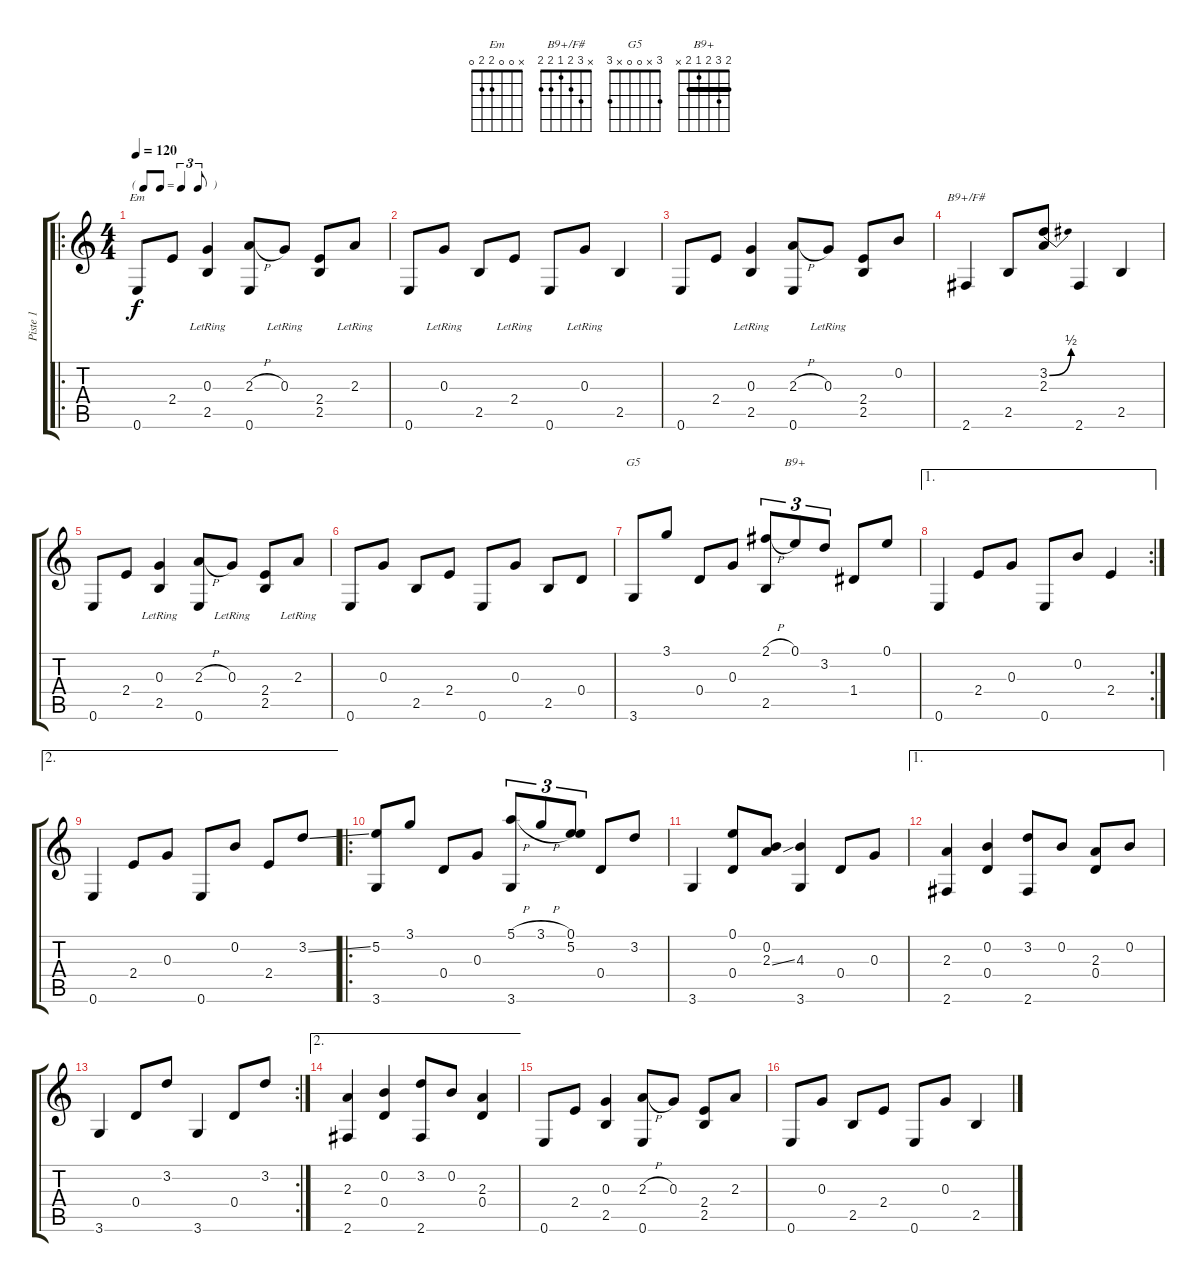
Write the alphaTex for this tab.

\track ("Piste 1" "Piste 1") {instrument acousticguitarnylon}
\staff {score tabs}
\tuning (E4 B3 G3 D3 A2 E2) {hide}
\chord ("Em" x 0 0 2 2 0)
\chord ("B9+/F#" x 3 2 1 2 2)
\chord ("G5" 3 x 0 0 x 3)
\chord ("B9+" 2 3 2 1 2 x) {barre 2}
\ro
\ts (4 4)
\tf triplet8th
\tempo 120
\clef g2
\ks c
0.6.8{ch "Em" dy f instrument acousticguitarnylon} 2.4.8 (0.3{lr} 2.5).4 (2.3{h} 0.6).8 0.3{lr}.8 (2.4 2.5).8 2.3{lr}.8 |
0.6.8 0.3{lr}.8 2.5.8 2.4{lr}.8 0.6.8 0.3{lr}.8 2.5.4 |
0.6.8 2.4.8 (0.3{lr} 2.5).4 (2.3{h} 0.6).8 0.3{lr}.8 (2.4 2.5).8 0.2.8 |
2.6.4{ch "B9+/F#"} 2.5.8 (3.2{be (bend 0 0 60 2)} 2.3).8 2.6.4 2.5.4 |
0.6.8 2.4.8 (0.3{lr} 2.5).4 (2.3{h} 0.6).8 0.3{lr}.8 (2.4 2.5).8 2.3{lr}.8 |
0.6.8 0.3.8 2.5.8 2.4.8 0.6.8 0.3.8 2.5.8 0.4.8 |
3.6.8{ch "G5"} 3.1.8 0.4.8 0.3.8 (2.1{h} 2.5).8{tu (3 2)} 0.1.8{tu (3 2) ch "B9+"} 3.2.8{tu (3 2)} 1.4.8 0.1.8 |
\ae 1
\rc 2
0.6.4 2.4.8 0.3.8 0.6.8 0.2.8 2.4.4 |
\ae 2
0.6.4 2.4.8 0.3.8 0.6.8 0.2.8 2.4.8 3.2{ss}.8 |
\ro
(5.2 3.6).8 3.1.8 0.4.8 0.3.8 (5.1{h} 3.6).8{tu (3 2)} 3.1{h}.8{tu (3 2)} (0.1 5.2).8{tu (3 2)} 0.4.8 3.2.8 |
3.6.4 (0.1 0.4).8 (0.2 2.3{ss}).8 (4.3 3.6).4 0.4.8 0.3.8 |
\ae 1
(2.3 2.6).4 (0.2 0.4).4 (3.2 2.6).8 0.2.8 (2.3 0.4).8 0.2.8 |
\rc 2
3.6.4 0.4.8 3.2.8 3.6.4 0.4.8 3.2.8 |
\ae 2
(2.3 2.6).4 (0.2 0.4).4 (3.2 2.6).8 0.2.8 (2.3 0.4).4 |
0.6.8 2.4.8 (0.3 2.5).4 (2.3{h} 0.6).8 0.3.8 (2.4 2.5).8 2.3.8 |
0.6.8 0.3.8 2.5.8 2.4.8 0.6.8 0.3.8 2.5.4
